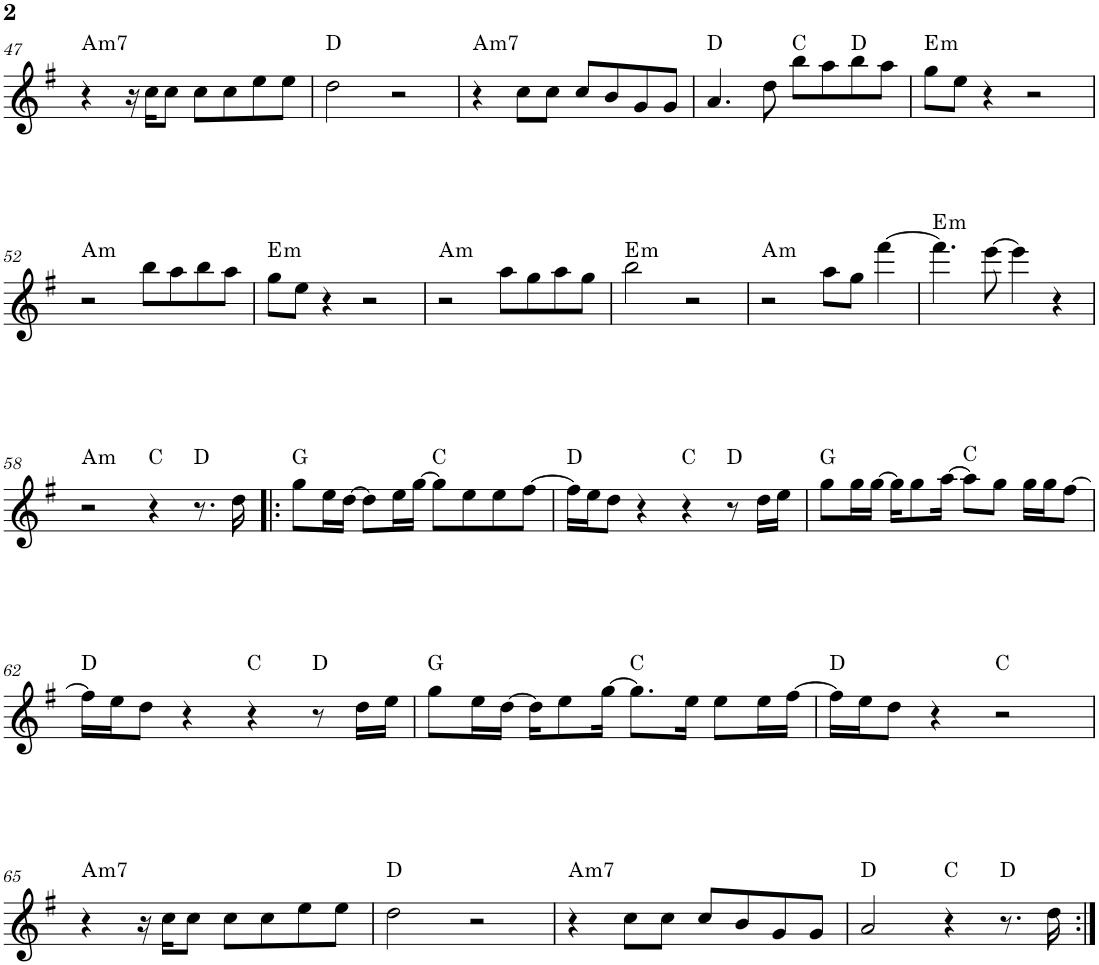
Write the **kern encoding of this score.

**kern	**harte
*part1	*part1
*staff1	*
*I"P1	*
!!LO:PB:g=z
*clefG2	*
*k[f#]	*
*G:	*
*M4/4	*
=47	=47
!	!LO:H:kt=m7
4r	A:min7
16r	.
16cc\KL	.
8cc\J	.
8cc\L	.
8cc\	.
8ee\	.
8ee\J	.
=48	=48
2dd\	D:maj
2r	.
=49	=49
!	!LO:H:kt=m7
4r	A:min7
8cc\L	.
8cc\J	.
8cc/L	.
8b/	.
8g/	.
8g/J	.
=50	=50
4.a/	D:maj
8dd\	.
8bb\L	C:maj
8aa\	.
8bb\	D:maj
8aa\J	.
=51	=51
!	!LO:H:kt=m
8gg\L	E:min
8ee\J	.
4r	.
2r	.
!!LO:LB:g=z
=52	=52
!	!LO:H:kt=m
2r	A:min
8bb\L	.
8aa\	.
8bb\	.
8aa\J	.
=53	=53
!	!LO:H:kt=m
8gg\L	E:min
8ee\J	.
4r	.
2r	.
=54	=54
!	!LO:H:kt=m
2r	A:min
8aa\L	.
8gg\	.
8aa\	.
8gg\J	.
=55	=55
!	!LO:H:kt=m
2bb\	E:min
2r	.
=56	=56
!	!LO:H:kt=m
2r	A:min
8aa\L	.
8gg\J	.
[>4fff#\	.
=57	=57
!	!LO:H:kt=m
4.fff#\]	E:min
[>8eee\	.
4eee\]	.
4r	.
!!LO:LB:g=z
=58	=58
!	!LO:H:kt=m
2r	A:min
4r	C:maj
8.r	D:maj
16dd\	.
=59!|:	=59!|:
8gg\L	G:maj
16ee\L	.
[>16dd\JJ	.
8dd\L]	.
16ee\L	.
[>16gg\JJ	.
8gg\L]	C:maj
8ee\	.
8ee\	.
[>8ff#\J	.
=60	=60
16ff#\LL]	D:maj
16ee\J	.
8dd\J	.
4r	.
4r	C:maj
8r	D:maj
16dd\LL	.
16ee\JJ	.
=61	=61
8gg\L	G:maj
16gg\L	.
[>16gg\JJ	.
16gg\KL]	.
8gg\	.
[>16aa\Jk	.
8aa\L]	C:maj
8gg\J	.
16gg\LL	.
16gg\J	.
[>8ff#\J	.
!!LO:LB:g=z
=62	=62
16ff#\LL]	D:maj
16ee\J	.
8dd\J	.
4r	.
4r	C:maj
8r	D:maj
16dd\LL	.
16ee\JJ	.
=63	=63
8gg\L	G:maj
16ee\L	.
[>16dd\JJ	.
16dd\KL]	.
8ee\	.
[>16gg\Jk	.
8.gg\L]	C:maj
16ee\Jk	.
8ee\L	.
16ee\L	.
[>16ff#\JJ	.
=64	=64
16ff#\LL]	D:maj
16ee\J	.
8dd\J	.
4r	.
2r	C:maj
!!LO:LB:g=z
=65	=65
!	!LO:H:kt=m7
4r	A:min7
16r	.
16cc\KL	.
8cc\J	.
8cc\L	.
8cc\	.
8ee\	.
8ee\J	.
=66	=66
2dd\	D:maj
2r	.
=67	=67
!	!LO:H:kt=m7
4r	A:min7
8cc\L	.
8cc\J	.
8cc/L	.
8b/	.
8g/	.
8g/J	.
=68	=68
2a/	D:maj
4r	C:maj
8.r	D:maj
16dd\	.
=:|!	=:|!
*-	*-
